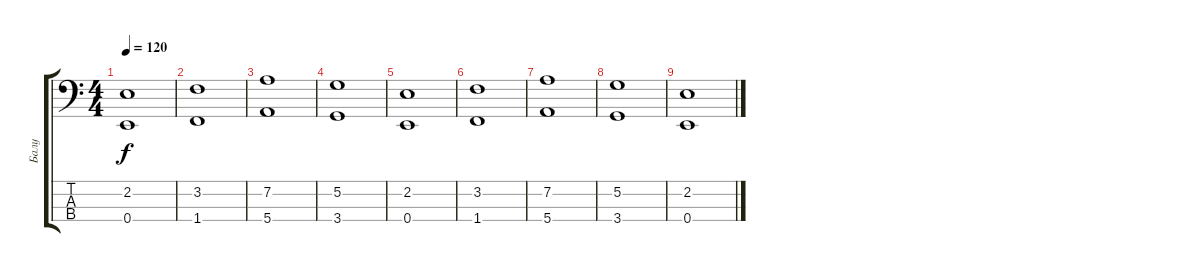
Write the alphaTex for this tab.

\track ("Балу" "Балу") {instrument synthbass2}
\staff {score tabs}
\tuning (G2 D2 A1 E1) {hide}
\ts (4 4)
\tempo 120
\clef f4
\ks c
(2.2 0.4).1{dy f} |
(3.2 1.4).1 |
(7.2 5.4).1 |
(5.2 3.4).1 |
(2.2 0.4).1 |
(3.2 1.4).1 |
(7.2 5.4).1 |
(5.2 3.4).1 |
(2.2 0.4).1
